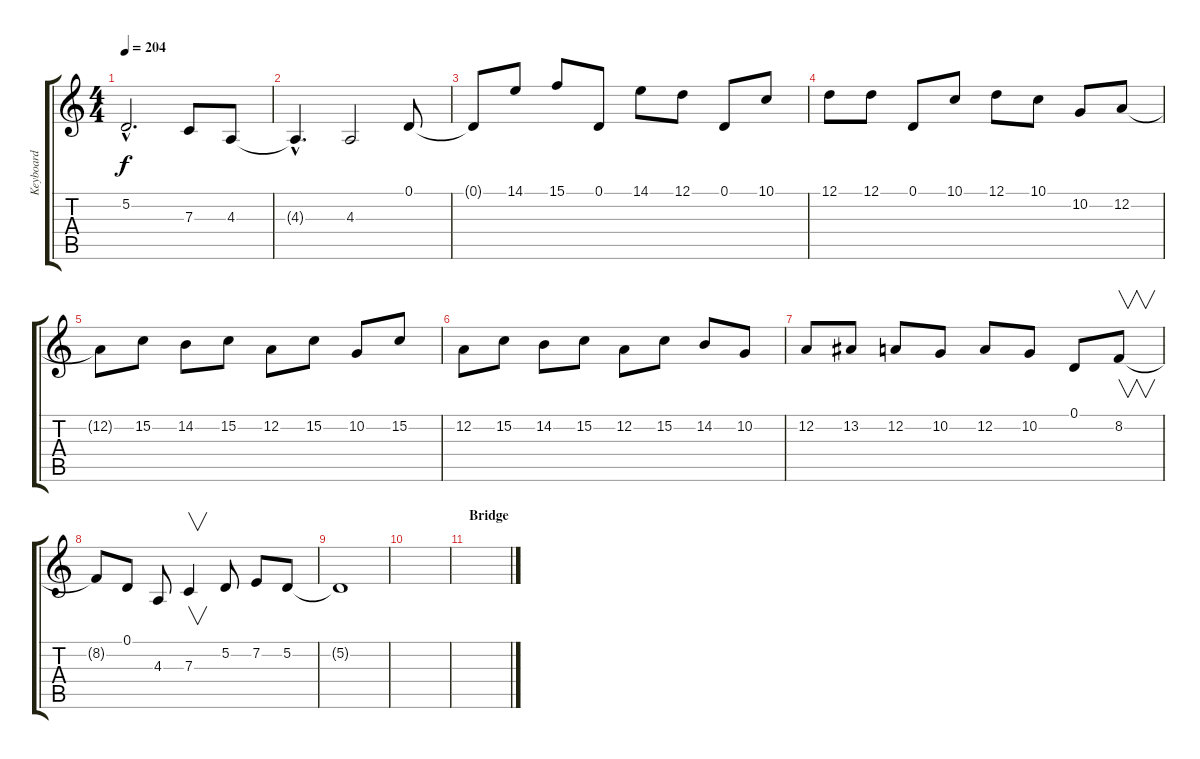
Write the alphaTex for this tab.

\track ("Keyboard" "Keyboard") {instrument lead1square}
\staff {score tabs}
\tuning (D4 A3 F3 C3 G2 D2) {hide}
\ts (4 4)
\tempo 204
\clef g2
\ks c
5.2{hac t}.2{d dy f} 7.3.8 4.3.8 |
4.3{hac t}.4{d} 4.3.2 0.1.8 |
0.1{t}.8 14.1.8 15.1.8 0.1.8 14.1.8 12.1.8 0.1.8 10.1.8 |
12.1.8 12.1.8 0.1.8 10.1.8 12.1.8 10.1.8 10.2.8 12.2.8 |
12.2{t}.8 15.2.8 14.2.8 15.2.8 12.2.8 15.2.8 10.2.8 15.2.8 |
12.2.8 15.2.8 14.2.8 15.2.8 12.2.8 15.2.8 14.2.8 10.2.8 |
12.2.8 13.2.8 12.2.8 10.2.8 12.2.8 10.2.8 0.1.8 8.2.8{v} |
8.2{t}.8 0.1.8 4.3.8 7.3.4{v} 5.2.8 7.2.8 5.2.8 |
5.2{t}.1 |
|
\section ("" "Bridge")
